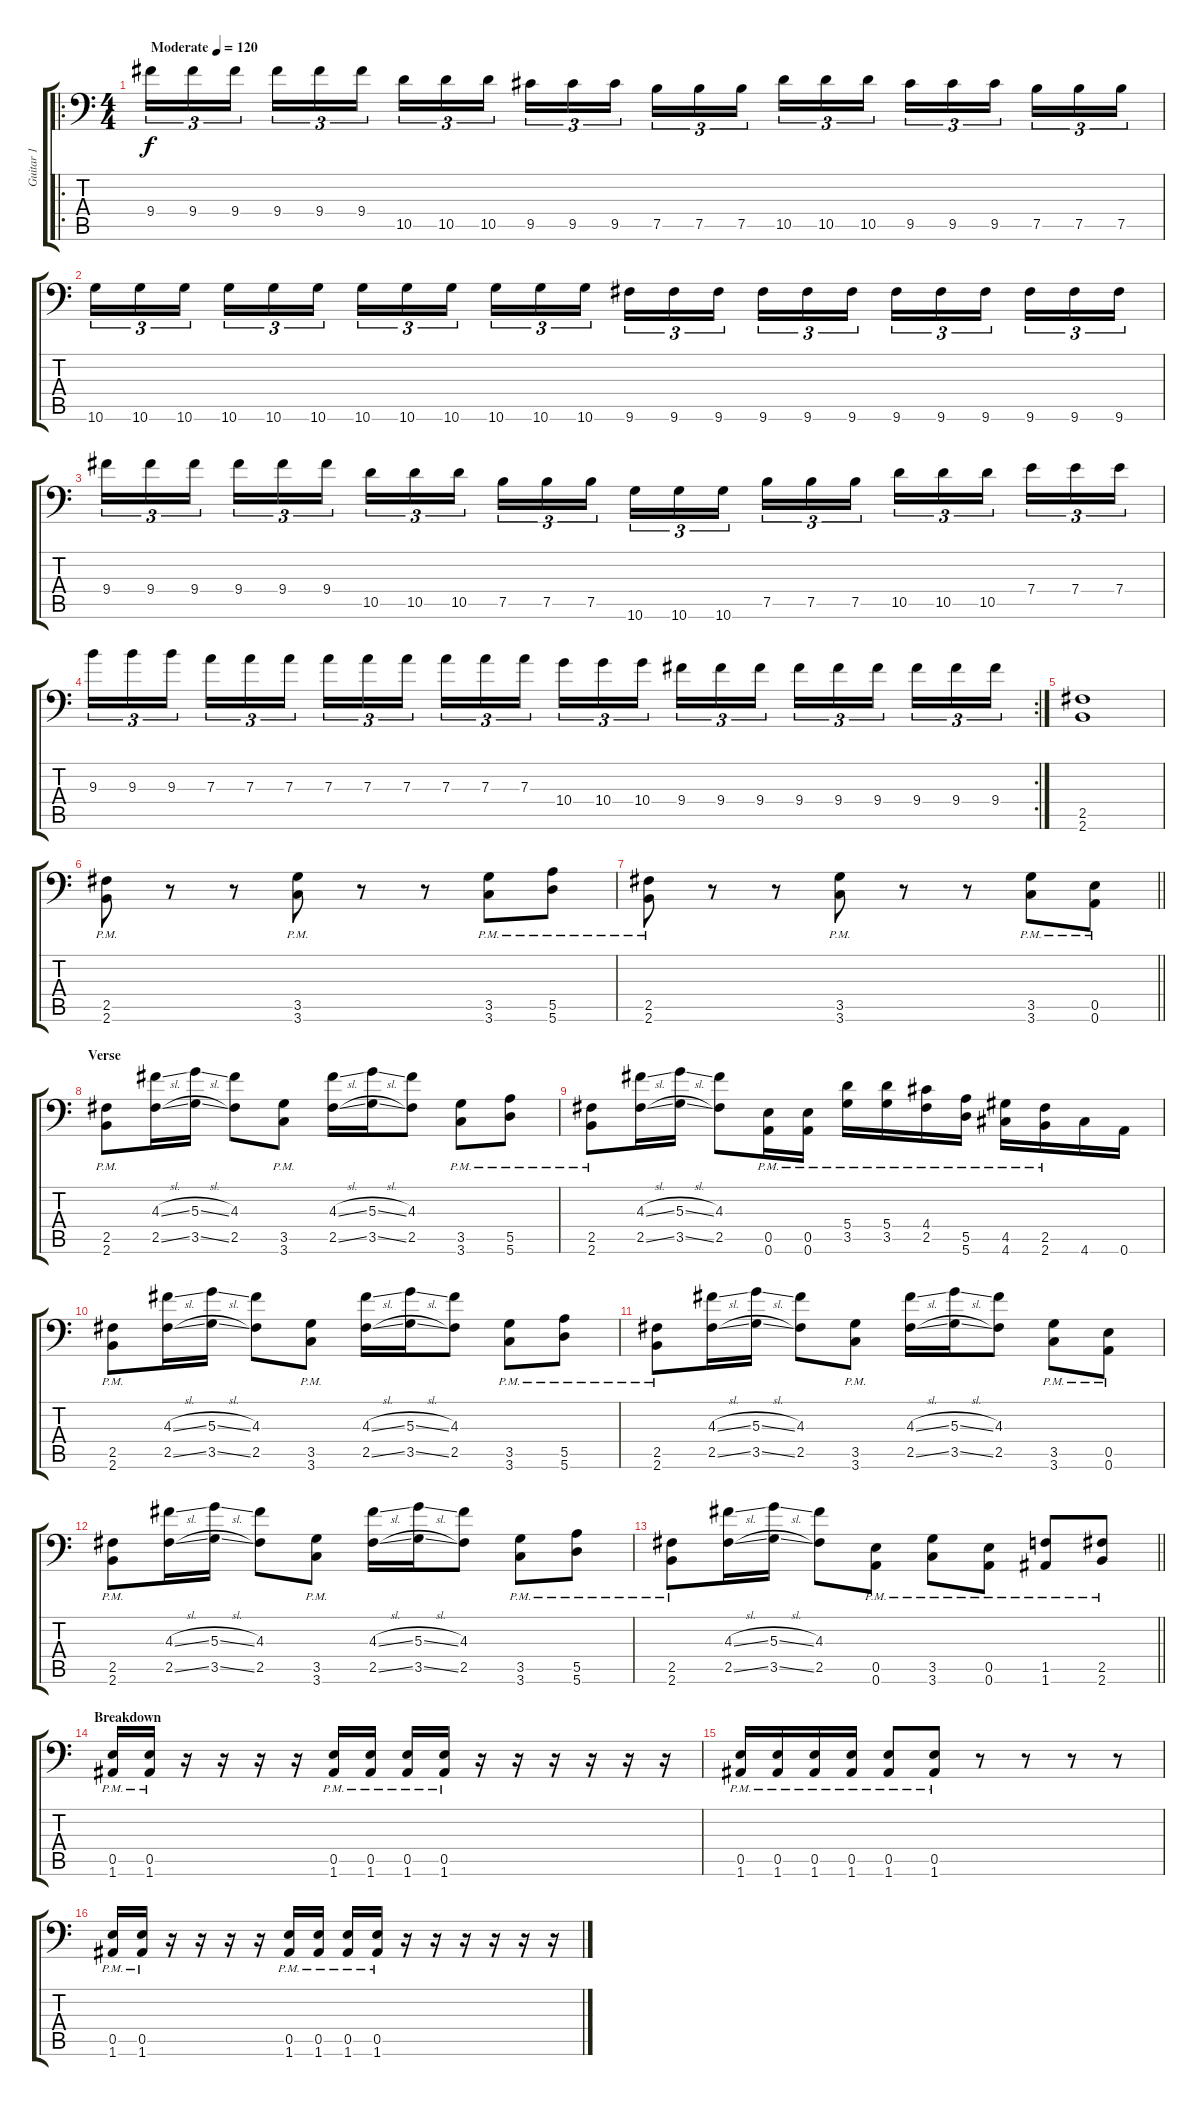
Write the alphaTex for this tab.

\track ("Guitar 1" "Guitar 1") {instrument distortionguitar}
\staff {score tabs}
\tuning (B3 Gb3 D3 A2 E2 A1) {hide}
\ro
\ts (4 4)
\tempo (120 "Moderate")
\clef f4
\ks c
9.4.16{tu (3 2) dy f instrument distortionguitar} 9.4.16{tu (3 2)} 9.4.16{tu (3 2) beam splitsecondary} 9.4.16{tu (3 2)} 9.4.16{tu (3 2)} 9.4.16{tu (3 2)} 10.5.16{tu (3 2)} 10.5.16{tu (3 2)} 10.5.16{tu (3 2) beam splitsecondary} 9.5.16{tu (3 2)} 9.5.16{tu (3 2)} 9.5.16{tu (3 2)} 7.5.16{tu (3 2)} 7.5.16{tu (3 2)} 7.5.16{tu (3 2) beam splitsecondary} 10.5.16{tu (3 2)} 10.5.16{tu (3 2)} 10.5.16{tu (3 2)} 9.5.16{tu (3 2)} 9.5.16{tu (3 2)} 9.5.16{tu (3 2) beam splitsecondary} 7.5.16{tu (3 2)} 7.5.16{tu (3 2)} 7.5.16{tu (3 2)} |
10.6.16{tu (3 2)} 10.6.16{tu (3 2)} 10.6.16{tu (3 2) beam splitsecondary} 10.6.16{tu (3 2)} 10.6.16{tu (3 2)} 10.6.16{tu (3 2)} 10.6.16{tu (3 2)} 10.6.16{tu (3 2)} 10.6.16{tu (3 2) beam splitsecondary} 10.6.16{tu (3 2)} 10.6.16{tu (3 2)} 10.6.16{tu (3 2)} 9.6.16{tu (3 2)} 9.6.16{tu (3 2)} 9.6.16{tu (3 2) beam splitsecondary} 9.6.16{tu (3 2)} 9.6.16{tu (3 2)} 9.6.16{tu (3 2)} 9.6.16{tu (3 2)} 9.6.16{tu (3 2)} 9.6.16{tu (3 2) beam splitsecondary} 9.6.16{tu (3 2)} 9.6.16{tu (3 2)} 9.6.16{tu (3 2)} |
9.4.16{tu (3 2)} 9.4.16{tu (3 2)} 9.4.16{tu (3 2) beam splitsecondary} 9.4.16{tu (3 2)} 9.4.16{tu (3 2)} 9.4.16{tu (3 2)} 10.5.16{tu (3 2)} 10.5.16{tu (3 2)} 10.5.16{tu (3 2) beam splitsecondary} 7.5.16{tu (3 2)} 7.5.16{tu (3 2)} 7.5.16{tu (3 2)} 10.6.16{tu (3 2)} 10.6.16{tu (3 2)} 10.6.16{tu (3 2) beam splitsecondary} 7.5.16{tu (3 2)} 7.5.16{tu (3 2)} 7.5.16{tu (3 2)} 10.5.16{tu (3 2)} 10.5.16{tu (3 2)} 10.5.16{tu (3 2) beam splitsecondary} 7.4.16{tu (3 2)} 7.4.16{tu (3 2)} 7.4.16{tu (3 2)} |
\rc 2
9.3.16{tu (3 2)} 9.3.16{tu (3 2)} 9.3.16{tu (3 2) beam splitsecondary} 7.3.16{tu (3 2)} 7.3.16{tu (3 2)} 7.3.16{tu (3 2)} 7.3.16{tu (3 2)} 7.3.16{tu (3 2)} 7.3.16{tu (3 2) beam splitsecondary} 7.3.16{tu (3 2)} 7.3.16{tu (3 2)} 7.3.16{tu (3 2)} 10.4.16{tu (3 2)} 10.4.16{tu (3 2)} 10.4.16{tu (3 2) beam splitsecondary} 9.4.16{tu (3 2)} 9.4.16{tu (3 2)} 9.4.16{tu (3 2)} 9.4.16{tu (3 2)} 9.4.16{tu (3 2)} 9.4.16{tu (3 2) beam splitsecondary} 9.4.16{tu (3 2)} 9.4.16{tu (3 2)} 9.4.16{tu (3 2)} |
(2.5 2.6).1 |
(2.5{pm} 2.6{pm}).8 r.8 r.8 (3.5{pm} 3.6{pm}).8 r.8 r.8 (3.5{pm} 3.6{pm}).8 (5.5{pm} 5.6{pm}).8 |
\barLineRight lightlight
(2.5{pm} 2.6{pm}).8 r.8 r.8 (3.5{pm} 3.6{pm}).8 r.8 r.8 (3.5{pm} 3.6{pm}).8 (0.5{pm} 0.6{pm}).8 |
\section ("" "Verse ")
(2.5{pm} 2.6{pm}).8 (4.3{sl} 2.5{sl}).16 (5.3{sl} 3.5{sl}).16 (4.3 2.5).8 (3.5{pm} 3.6{pm}).8 (4.3{sl} 2.5{sl}).16 (5.3{sl} 3.5{sl}).16 (4.3 2.5).8 (3.5{pm} 3.6{pm}).8 (5.5{pm} 5.6{pm}).8 |
(2.5{pm} 2.6{pm}).8 (4.3{sl} 2.5{sl}).16 (5.3{sl} 3.5{sl}).16 (4.3 2.5).8 (0.5{pm} 0.6{pm}).16 (0.5{pm} 0.6{pm}).16 (5.4{pm} 3.5{pm}).16 (5.4{pm} 3.5{pm}).16 (4.4{pm} 2.5{pm}).16 (5.5{pm} 5.6{pm}).16 (4.5{pm} 4.6{pm}).16 (2.5{pm} 2.6{pm}).16 4.6.16 0.6.16 |
(2.5{pm} 2.6{pm}).8 (4.3{sl} 2.5{sl}).16 (5.3{sl} 3.5{sl}).16 (4.3 2.5).8 (3.5{pm} 3.6{pm}).8 (4.3{sl} 2.5{sl}).16 (5.3{sl} 3.5{sl}).16 (4.3 2.5).8 (3.5{pm} 3.6{pm}).8 (5.5{pm} 5.6{pm}).8 |
(2.5{pm} 2.6{pm}).8 (4.3{sl} 2.5{sl}).16 (5.3{sl} 3.5{sl}).16 (4.3 2.5).8 (3.5{pm} 3.6{pm}).8 (4.3{sl} 2.5{sl}).16 (5.3{sl} 3.5{sl}).16 (4.3 2.5).8 (3.5{pm} 3.6{pm}).8 (0.5{pm} 0.6{pm}).8 |
(2.5{pm} 2.6{pm}).8 (4.3{sl} 2.5{sl}).16 (5.3{sl} 3.5{sl}).16 (4.3 2.5).8 (3.5{pm} 3.6{pm}).8 (4.3{sl} 2.5{sl}).16 (5.3{sl} 3.5{sl}).16 (4.3 2.5).8 (3.5{pm} 3.6{pm}).8 (5.5{pm} 5.6{pm}).8 |
\barLineRight lightlight
(2.5{pm} 2.6{pm}).8 (4.3{sl} 2.5{sl}).16 (5.3{sl} 3.5{sl}).16 (4.3 2.5).8 (0.5{pm} 0.6{pm}).8 (3.5{pm} 3.6{pm}).8 (0.5{pm} 0.6{pm}).8 (1.5{pm} 1.6{pm}).8 (2.5{pm} 2.6{pm}).8 |
\section ("" "Breakdown")
(0.5{pm} 1.6{pm}).16 (0.5{pm} 1.6{pm}).16 r.16 r.16 r.16 r.16 (0.5{pm} 1.6{pm}).16 (0.5{pm} 1.6{pm}).16 (0.5{pm} 1.6{pm}).16 (0.5{pm} 1.6{pm}).16 r.16 r.16 r.16 r.16 r.16 r.16 |
(0.5{pm} 1.6{pm}).16 (0.5{pm} 1.6{pm}).16 (0.5{pm} 1.6{pm}).16 (0.5{pm} 1.6{pm}).16 (0.5{pm} 1.6{pm}).8 (0.5{pm} 1.6{pm}).8 r.8 r.8 r.8 r.8 |
(0.5{pm} 1.6{pm}).16 (0.5{pm} 1.6{pm}).16 r.16 r.16 r.16 r.16 (0.5{pm} 1.6{pm}).16 (0.5{pm} 1.6{pm}).16 (0.5{pm} 1.6{pm}).16 (0.5{pm} 1.6{pm}).16 r.16 r.16 r.16 r.16 r.16 r.16
